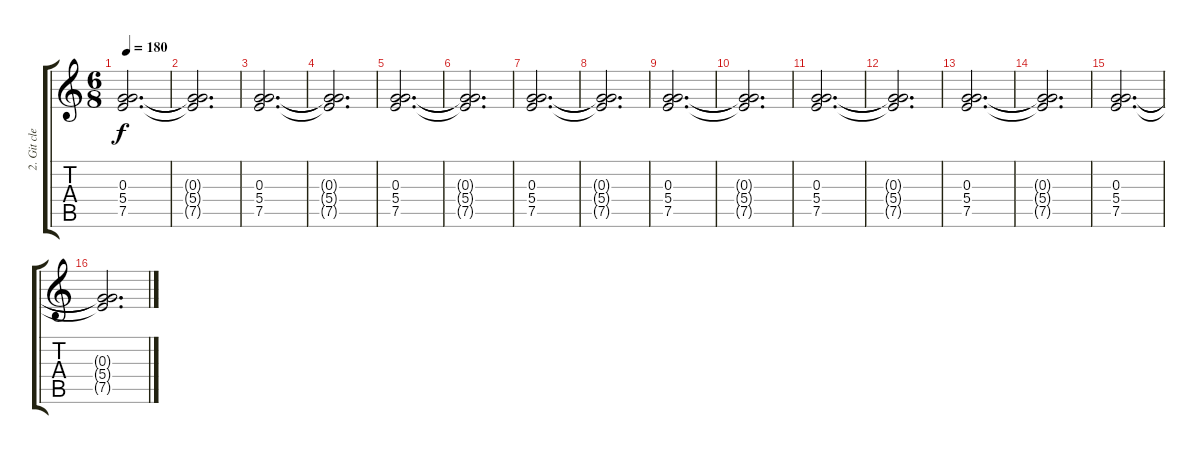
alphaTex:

\track ("2. Git clean" "2. Git cle") {instrument acousticguitarnylon}
\staff {score tabs}
\tuning (E4 B3 G3 D3 A2 E2) {hide}
\ts (6 8)
\tempo 180
\clef g2
\ks c
(0.3 5.4 7.5).2{d dy f instrument acousticguitarnylon} |
(0.3{t} 5.4{t} 7.5{t}).2{d} |
(0.3 5.4 7.5).2{d} |
(0.3{t} 5.4{t} 7.5{t}).2{d} |
(0.3 5.4 7.5).2{d} |
(0.3{t} 5.4{t} 7.5{t}).2{d} |
(0.3 5.4 7.5).2{d} |
(0.3{t} 5.4{t} 7.5{t}).2{d} |
(0.3 5.4 7.5).2{d} |
(0.3{t} 5.4{t} 7.5{t}).2{d} |
(0.3 5.4 7.5).2{d} |
(0.3{t} 5.4{t} 7.5{t}).2{d} |
(0.3 5.4 7.5).2{d} |
(0.3{t} 5.4{t} 7.5{t}).2{d} |
(0.3 5.4 7.5).2{d} |
(0.3{t} 5.4{t} 7.5{t}).2{d}
